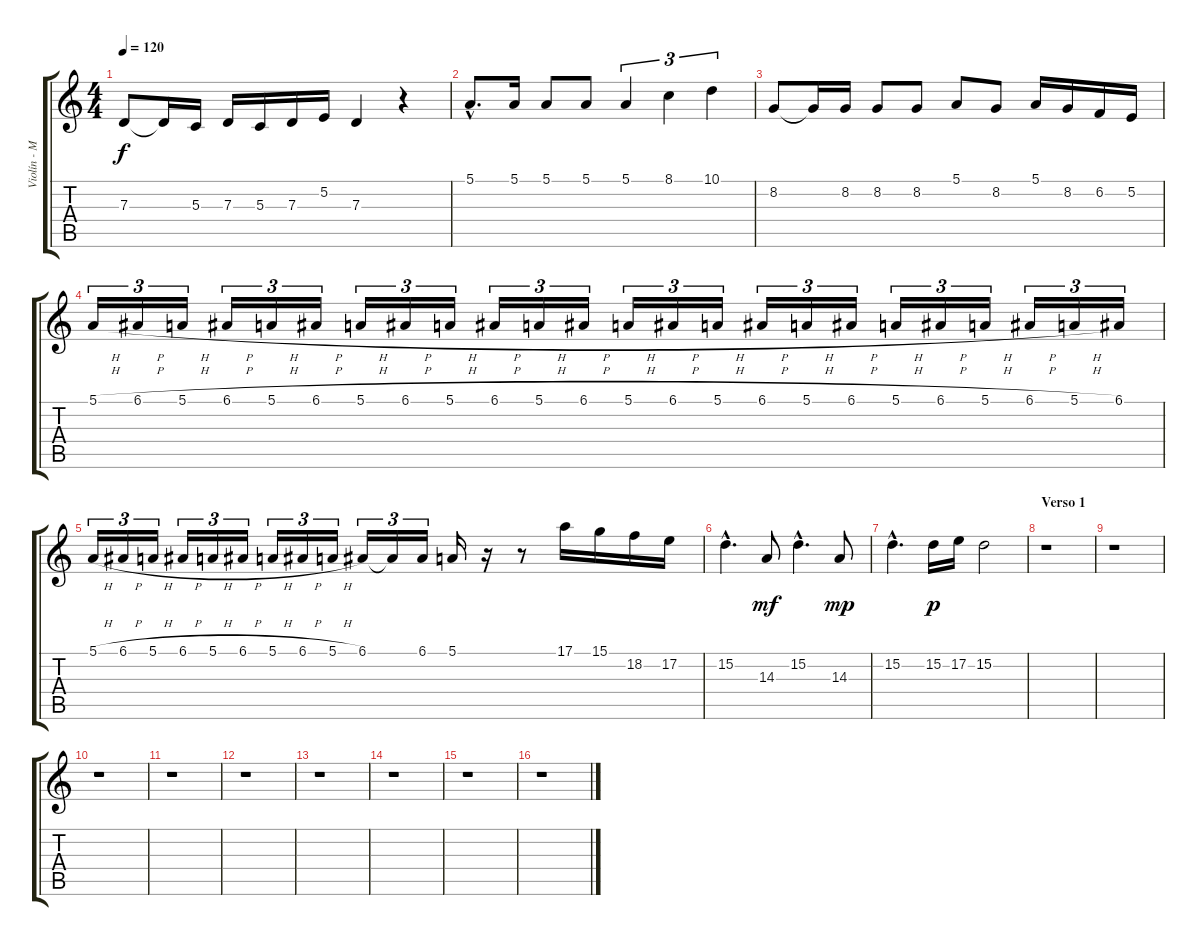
\track ("Violín - Mohammed" "Violín - M") {instrument violin}
\staff {score tabs}
\tuning (E4 B3 G3 D3 A2 E2) {hide}
\ts (4 4)
\tempo 120
\clef g2
\ks c
7.3.8{dy f} 7.3{t}.16 5.3.16 7.3.16 5.3.16 7.3.16 5.2.16 7.3.4 r.4 |
5.1{hac}.8{d} 5.1.16 5.1.8 5.1.8 5.1.4{tu (3 2)} 8.1.4{tu (3 2)} 10.1.4{tu (3 2)} |
8.2.8 8.2{t}.16 8.2.16 8.2.8 8.2.8 5.1.8 8.2.8 5.1.16 8.2.16 6.2.16 5.2.16 |
5.1{h}.16{tu (3 2)} 6.1{h}.16{tu (3 2)} 5.1{h}.16{tu (3 2)} 6.1{h}.16{tu (3 2)} 5.1{h}.16{tu (3 2)} 6.1{h}.16{tu (3 2)} 5.1{h}.16{tu (3 2)} 6.1{h}.16{tu (3 2)} 5.1{h}.16{tu (3 2)} 6.1{h}.16{tu (3 2)} 5.1{h}.16{tu (3 2)} 6.1{h}.16{tu (3 2)} 5.1{h}.16{tu (3 2)} 6.1{h}.16{tu (3 2)} 5.1{h}.16{tu (3 2)} 6.1{h}.16{tu (3 2)} 5.1{h}.16{tu (3 2)} 6.1{h}.16{tu (3 2)} 5.1{h}.16{tu (3 2)} 6.1{h}.16{tu (3 2)} 5.1{h}.16{tu (3 2)} 6.1{h}.16{tu (3 2)} 5.1{h}.16{tu (3 2)} 6.1.16{tu (3 2)} |
5.1{h}.16{tu (3 2)} 6.1{h}.16{tu (3 2)} 5.1{h}.16{tu (3 2)} 6.1{h}.16{tu (3 2)} 5.1{h}.16{tu (3 2)} 6.1{h}.16{tu (3 2)} 5.1{h}.16{tu (3 2)} 6.1{h}.16{tu (3 2)} 5.1{h}.16{tu (3 2)} 6.1.16{tu (3 2)} 6.1{t}.16{tu (3 2)} 6.1.16{tu (3 2)} 5.1.16 r.16 r.8 17.1.16 15.1.16 18.2.16 17.2.16 |
15.2{hac}.4{d} 14.3.8{dy mf} 15.2{hac}.4{d} 14.3.8{dy mp} |
15.2{hac}.4{d} 15.2.16{dy p} 17.2.16 15.2.2 |
\section ("" "Verso 1")
r.1 |
r.1 |
r.1 |
r.1 |
r.1 |
r.1 |
r.1 |
r.1 |
r.1
